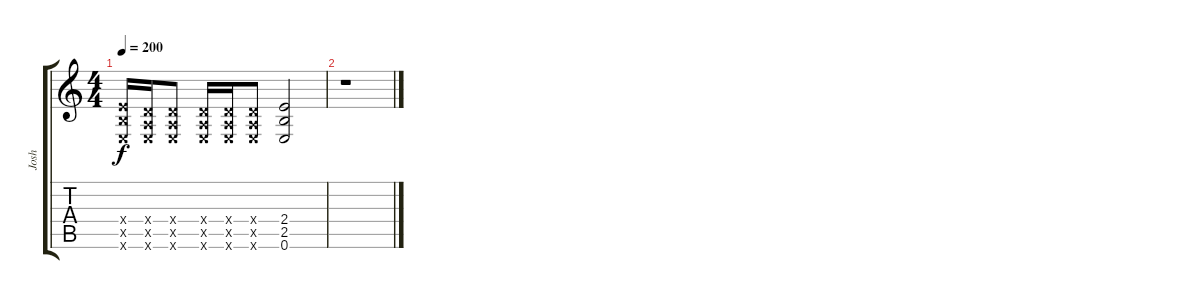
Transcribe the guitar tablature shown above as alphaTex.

\track ("Josh" "Josh") {instrument distortionguitar}
\staff {score tabs}
\tuning (E4 B3 G3 D3 A2 E2) {hide}
\ts (4 4)
\tempo 200
\clef g2
\ks c
(2.4{x} 2.5{x} 0.6{x}).16{dy f} (0.4{x} 0.5{x} 0.6{x}).16 (0.4{x} 0.5{x} 0.6{x}).8 (0.4{x} 0.5{x} 0.6{x}).16 (0.4{x} 0.5{x} 0.6{x}).16 (0.4{x} 0.5{x} 0.6{x}).8 (2.4 2.5 0.6).2 |
r.1
